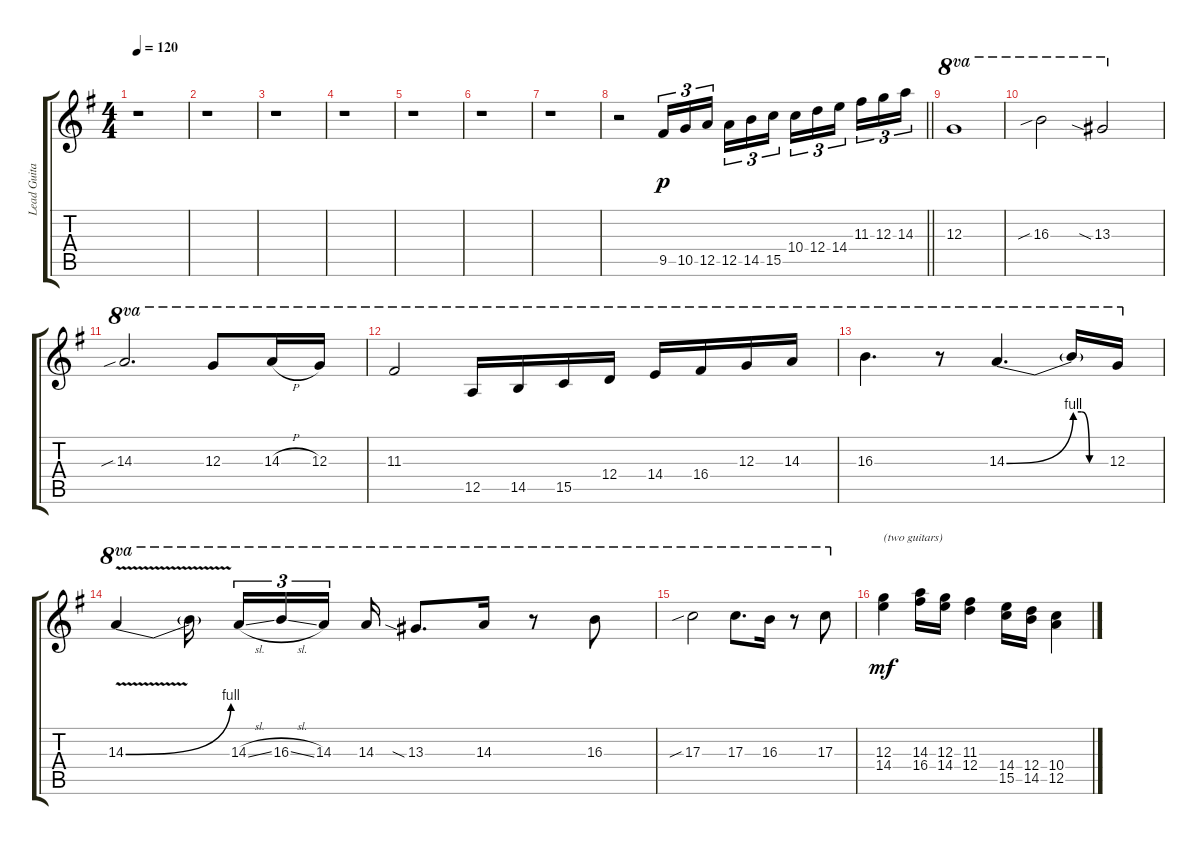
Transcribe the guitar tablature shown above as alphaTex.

\track ("Lead Guitar C" "Lead Guita") {instrument distortionguitar}
\staff {score tabs}
\tuning (E4 B3 G3 D3 A2 E2) {hide}
\ts (4 4)
\tempo 120
\clef g2
\ks eminor
r.1{dy p} |
r.1 |
r.1 |
r.1 |
r.1 |
r.1 |
r.1 |
\barLineRight lightlight
r.2 9.5.16{tu (3 2)} 10.5.16{tu (3 2)} 12.5.16{tu (3 2) beam splitsecondary} 12.5.16{tu (3 2)} 14.5.16{tu (3 2)} 15.5.16{tu (3 2)} 10.4.16{tu (3 2)} 12.4.16{tu (3 2)} 14.4.16{tu (3 2) beam splitsecondary} 11.3.16{tu (3 2)} 12.3.16{tu (3 2)} 14.3.16{tu (3 2)} |
\section ("" "")
12.3.1{ot 8va} |
16.3{sib}.2{ot 8va} 13.3{sia}.2{ot 8va} |
14.3{sib}.2{d ot 8va} 12.3.8{ot 8va} 14.3{h}.16{ot 8va} 12.3.16{ot 8va} |
11.3.2{ot 8va} 12.5.16{ot 8va} 14.5.16{ot 8va} 15.5.16{ot 8va} 12.4.16{ot 8va} 14.4.16{ot 8va} 16.4.16{ot 8va} 12.3.16{ot 8va} 14.3.16{ot 8va} |
16.3.4{d ot 8va} r.8{ot 8va} 14.3{be (bend 0 0 60 4)}.4{d ot 8va} 14.3{be (custom 0 4 15 4 30 0 60 0) t}.16{ot 8va} 12.3.16{ot 8va} |
14.3{be (bend 0 0 60 4) v}.4{ot 8va} 14.3{t}.16{ot 8va beam splitsecondary} 14.3{sl}.16{tu (3 2) ot 8va} 16.3{sl}.16{tu (3 2) ot 8va} 14.3.16{tu (3 2) ot 8va beam splitsecondary} 14.3.16{ot 8va} 13.3{sia}.8{d ot 8va} 14.3.16{ot 8va} r.8{ot 8va} 16.3.8{ot 8va} |
17.3{sib}.2{ot 8va} 17.3.8{d ot 8va} 16.3.16{ot 8va} r.8{ot 8va} 17.3.8{ot 8va} |
(12.3 14.4).4{txt "(two guitars)" dy mf} (14.3 16.4).16 (12.3 14.4).16 (11.3 12.4).4 (14.4 15.5).16 (12.4 14.5).16 (10.4 12.5).4
